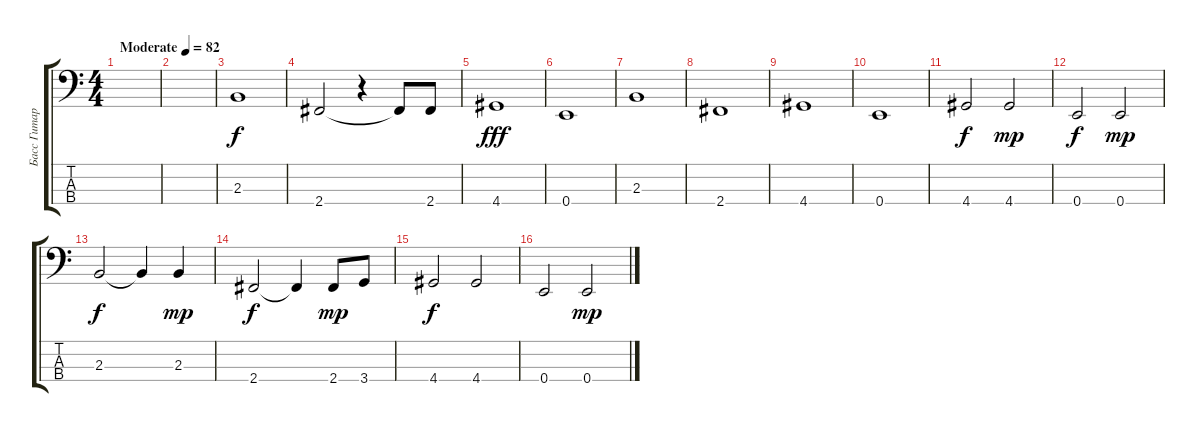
\track ("Басс Гитара" "Басс Гитар") {instrument electricbasspick}
\staff {score tabs}
\tuning (G2 D2 A1 E1) {hide}
\ts (4 4)
\tempo (82 "Moderate")
\clef f4
\ks c
|
|
2.3.1 |
2.4.2 r.4 2.4{t}.8{dy f} 2.4.8 |
4.4.1{dy fff} |
0.4.1 |
2.3.1 |
2.4.1 |
4.4.1 |
0.4.1 |
4.4.2{dy f} 4.4.2{dy mp} |
0.4.2{dy f} 0.4.2{dy mp} |
2.3.2{dy f} 2.3{t}.4 2.3.4{dy mp} |
2.4.2{dy f} 2.4{t}.4 2.4.8{dy mp} 3.4.8 |
4.4.2{dy f} 4.4.2 |
0.4.2 0.4.2{dy mp}
